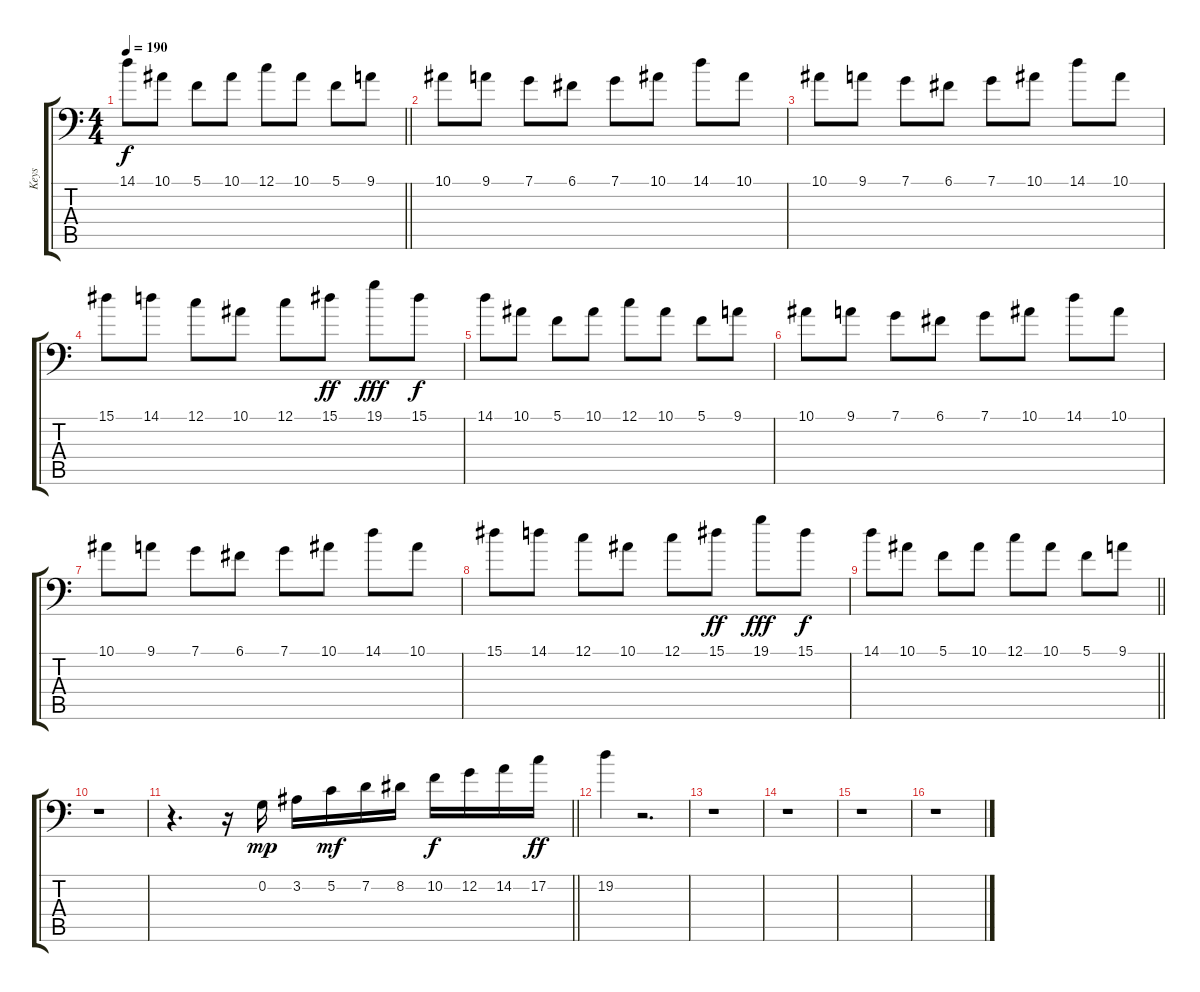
\track ("Keys" "Keys") {instrument orchestralharp}
\staff {score tabs}
\tuning (C4 G3 Eb3 Bb2 F2 Bb1) {hide}
\ts (4 4)
\tempo 190
\clef f4
\barLineRight lightlight
\ks c
14.1.8{dy f} 10.1.8 5.1.8 10.1.8 12.1.8 10.1.8 5.1.8 9.1.8 |
10.1.8 9.1.8 7.1.8 6.1.8 7.1.8 10.1.8 14.1.8 10.1.8 |
10.1.8 9.1.8 7.1.8 6.1.8 7.1.8 10.1.8 14.1.8 10.1.8 |
15.1.8 14.1.8 12.1.8 10.1.8 12.1.8 15.1.8{dy ff} 19.1.8{dy fff} 15.1.8{dy f} |
14.1.8 10.1.8 5.1.8 10.1.8 12.1.8 10.1.8 5.1.8 9.1.8 |
10.1.8 9.1.8 7.1.8 6.1.8 7.1.8 10.1.8 14.1.8 10.1.8 |
10.1.8 9.1.8 7.1.8 6.1.8 7.1.8 10.1.8 14.1.8 10.1.8 |
15.1.8 14.1.8 12.1.8 10.1.8 12.1.8 15.1.8{dy ff} 19.1.8{dy fff} 15.1.8{dy f} |
\barLineRight lightlight
14.1.8 10.1.8 5.1.8 10.1.8 12.1.8 10.1.8 5.1.8 9.1.8 |
r.1 |
\barLineRight lightlight
r.4{d} r.16 0.2.16{dy mp} 3.2.16 5.2.16{dy mf} 7.2.16 8.2.16 10.2.16{dy f} 12.2.16 14.2.16 17.2.16{dy ff} |
19.2.4 r.2{d} |
r.1 |
r.1 |
r.1 |
r.1
